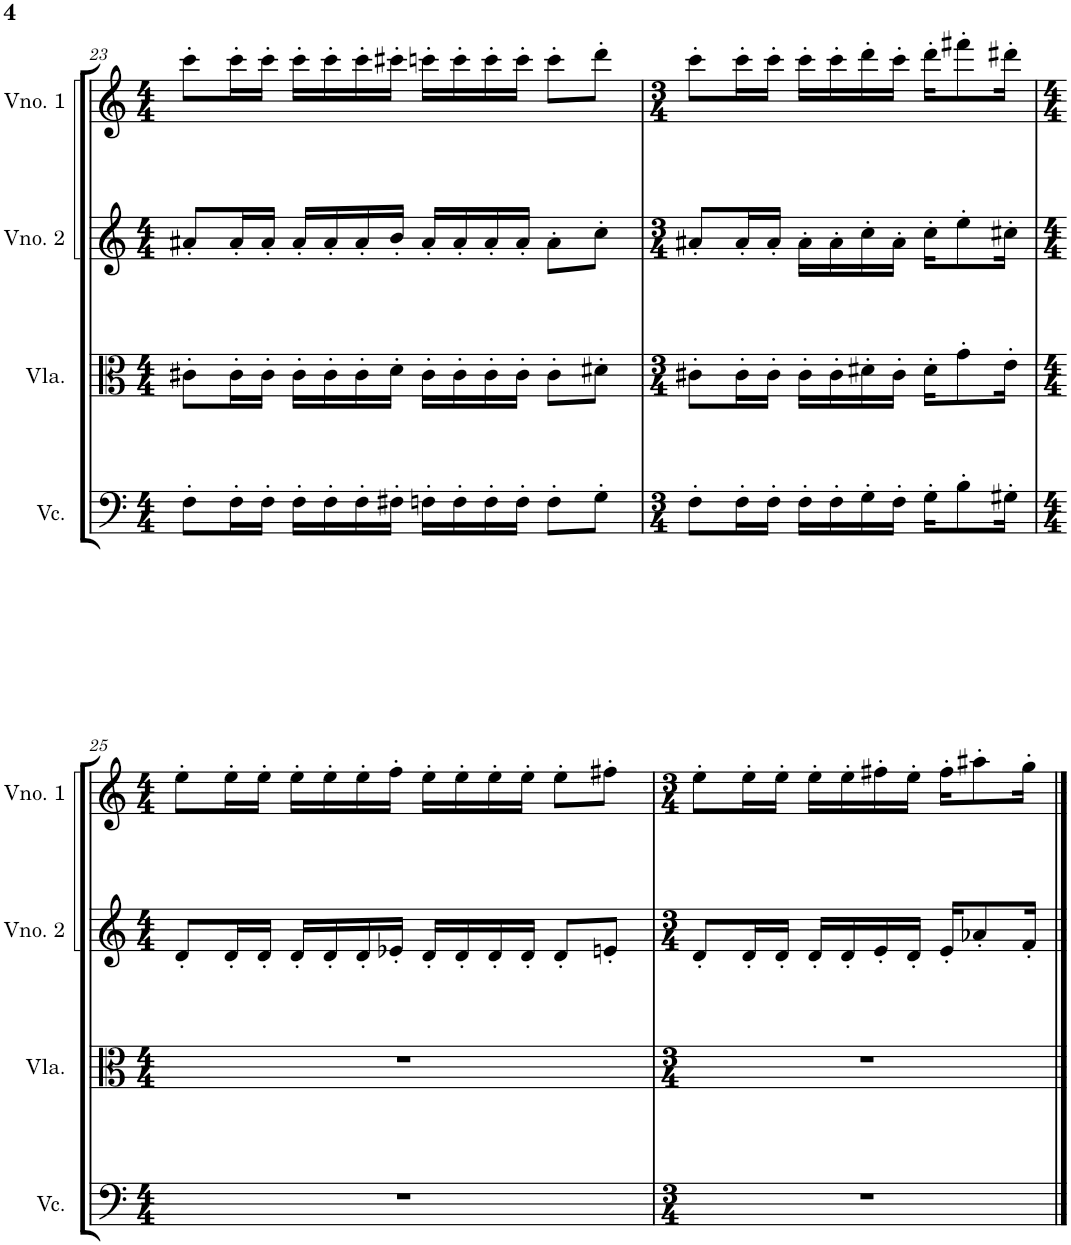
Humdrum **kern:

**kern	**kern	**kern	**kern
*part4	*part3	*part2	*part1
*staff4	*staff3	*staff2	*staff1
*I"Violoncelo	*I"Viola	*I"Violino 2	*I"Violino 1
*I'Vc.	*I'Vla.	*I'Vno. 2	*I'Vno. 1
!!LO:PB:g=z
*clefF4	*clefC3	*clefG2	*clefG2
*k[]	*k[]	*k[]	*k[]
*M4/4	*M4/4	*M4/4	*M4/4
=23	=23	=23	=23
8F'\L	8c#X'\L	8a#X'/L	8ccc'\L
16F'\L	16c#'\L	16a#'/L	16ccc'\L
16F'\JJ	16c#'\JJ	16a#'/JJ	16ccc'\JJ
16F'\LL	16c#'\LL	16a#'/LL	16ccc'\LL
16F'\	16c#'\	16a#'/	16ccc'\
16F'\	16c#'\	16a#'/	16ccc'\
16F#X'\JJ	16d'\JJ	16b'/JJ	16ccc#X'\JJ
16Fn'\LL	16c#'\LL	16a#'/LL	16cccn'\LL
16F'\	16c#'\	16a#'/	16ccc'\
16F'\	16c#'\	16a#'/	16ccc'\
16F'\JJ	16c#'\JJ	16a#'/JJ	16ccc'\JJ
8F'\L	8c#'\L	8a#'\L	8ccc'\L
8G'\J	8d#X'\J	8cc'\J	8ddd'\J
=24	=24	=24	=24
*M3/4	*M3/4	*M3/4	*M3/4
8F'\L	8c#X'\L	8a#X'/L	8ccc'\L
16F'\L	16c#'\L	16a#'/L	16ccc'\L
16F'\JJ	16c#'\JJ	16a#'/JJ	16ccc'\JJ
16F'\LL	16c#'\LL	16a#'\LL	16ccc'\LL
16F'\	16c#'\	16a#'\	16ccc'\
16G'\	16d#X'\	16cc'\	16ddd'\
16F'\JJ	16c#'\JJ	16a#'\JJ	16ccc'\JJ
16G'\KL	16d#'\KL	16cc'\KL	16ddd'\KL
8B'\	8g'\	8ee'\	8fff#X'\
16G#X'\Jk	16e'\Jk	16cc#X'\Jk	16ddd#X'\Jk
!!LO:LB:g=z
=25	=25	=25	=25
*M4/4	*M4/4	*M4/4	*M4/4
1r	1r	8d'/L	8ee'\L
.	.	16d'/L	16ee'\L
.	.	16d'/JJ	16ee'\JJ
.	.	16d'/LL	16ee'\LL
.	.	16d'/	16ee'\
.	.	16d'/	16ee'\
.	.	16e-X'/JJ	16ff'\JJ
.	.	16d'/LL	16ee'\LL
.	.	16d'/	16ee'\
.	.	16d'/	16ee'\
.	.	16d'/JJ	16ee'\JJ
.	.	8d'/L	8ee'\L
.	.	8en'/J	8ff#X'\J
=26	=26	=26	=26
*M3/4	*M3/4	*M3/4	*M3/4
2.r	2.r	8d'/L	8ee'\L
.	.	16d'/L	16ee'\L
.	.	16d'/JJ	16ee'\JJ
.	.	16d'/LL	16ee'\LL
.	.	16d'/	16ee'\
.	.	16e'/	16ff#X'\
.	.	16d'/JJ	16ee'\JJ
.	.	16e'/KL	16ff#'\KL
.	.	8a-X'/	8aa#X'\
.	.	16f'/Jk	16gg'\Jk
==	==	==	==
*-	*-	*-	*-
